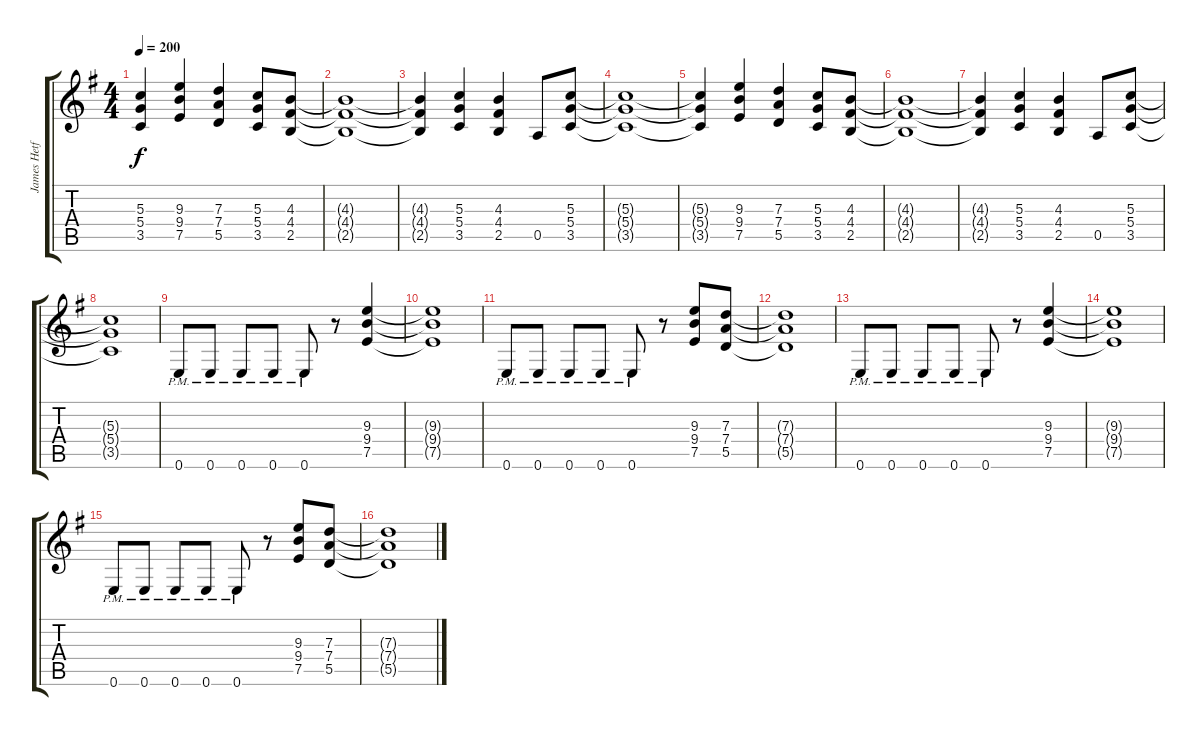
\track ("James Hetfield" "James Hetf") {instrument distortionguitar}
\staff {score tabs}
\tuning (E4 B3 G3 D3 A2 E2) {hide}
\ts (4 4)
\tempo 200
\clef g2
\ks g
(5.3{t} 5.4{t} 3.5{t}).4{dy f} (9.3 9.4 7.5).4 (7.3 7.4 5.5).4 (5.3 5.4 3.5).8 (4.3 4.4 2.5).8 |
(4.3{t} 4.4{t} 2.5{t}).1 |
(4.3{t} 4.4{t} 2.5{t}).4 (5.3 5.4 3.5).4 (4.3 4.4 2.5).4 0.5.8 (5.3 5.4 3.5).8 |
(5.3{t} 5.4{t} 3.5{t}).1 |
(5.3{t} 5.4{t} 3.5{t}).4 (9.3 9.4 7.5).4 (7.3 7.4 5.5).4 (5.3 5.4 3.5).8 (4.3 4.4 2.5).8 |
(4.3{t} 4.4{t} 2.5{t}).1 |
(4.3{t} 4.4{t} 2.5{t}).4 (5.3 5.4 3.5).4 (4.3 4.4 2.5).4 0.5.8 (5.3 5.4 3.5).8 |
(5.3{t} 5.4{t} 3.5{t}).1 |
0.6{pm}.8 0.6{pm}.8 0.6{pm}.8 0.6{pm}.8 0.6{pm}.8 r.8 (9.3 9.4 7.5).4 |
(9.3{t} 9.4{t} 7.5{t}).1 |
0.6{pm}.8 0.6{pm}.8 0.6{pm}.8 0.6{pm}.8 0.6{pm}.8 r.8 (9.3 9.4 7.5).8 (7.3 7.4 5.5).8 |
(7.3{t} 7.4{t} 5.5{t}).1 |
0.6{pm}.8 0.6{pm}.8 0.6{pm}.8 0.6{pm}.8 0.6{pm}.8 r.8 (9.3 9.4 7.5).4 |
(9.3{t} 9.4{t} 7.5{t}).1 |
0.6{pm}.8 0.6{pm}.8 0.6{pm}.8 0.6{pm}.8 0.6{pm}.8 r.8 (9.3 9.4 7.5).8 (7.3 7.4 5.5).8 |
(7.3{t} 7.4{t} 5.5{t}).1
